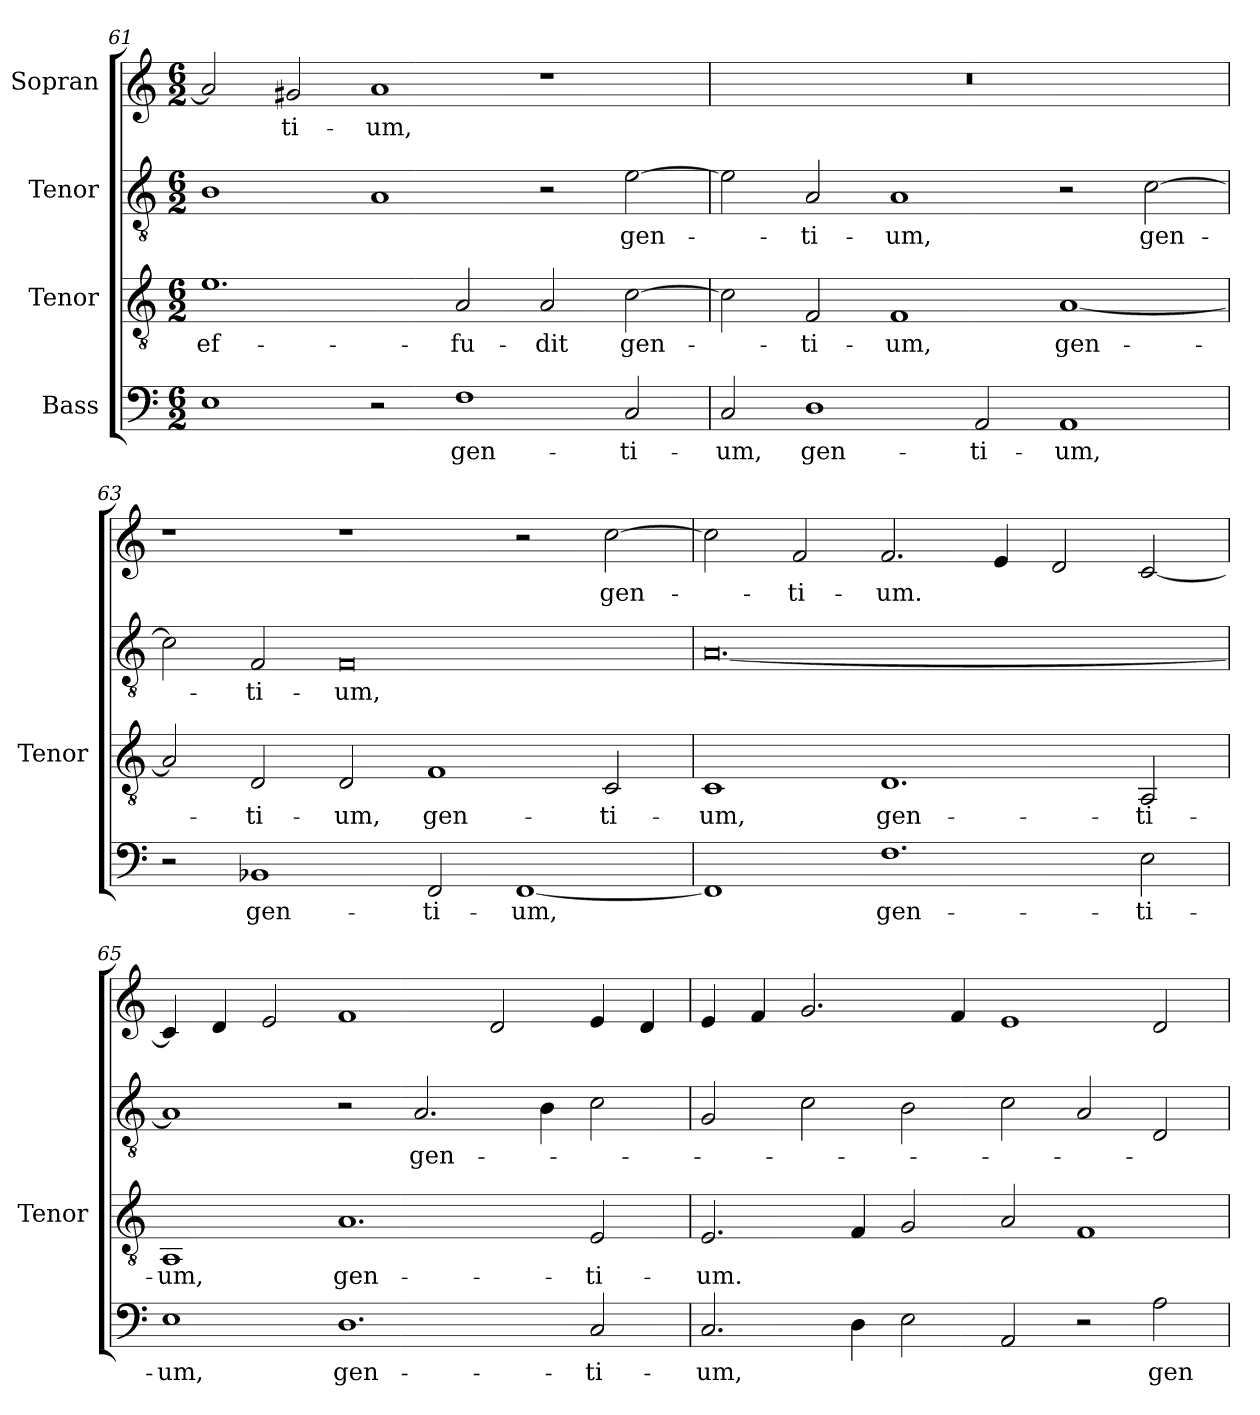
**kern	**text	**kern	**text	**kern	**text	**kern	**text
*part4	*part4	*part3	*part3	*part2	*part2	*part1	*part1
*staff4	*staff4	*staff3	*staff3	*staff2	*staff2	*staff1	*staff1
*I"Bass	*	*I"Tenor	*	*I"Tenor	*	*I"Sopran	*
*	*	*I'Tenor	*	*	*	*	*
!!LO:LB:g=z
*clefF4	*	*clefGv2	*	*clefGv2	*	*clefG2	*
*	*	*ITrd7c12	*	*ITrd7c12	*	*	*
*k[]	*	*k[]	*	*k[]	*	*k[]	*
*M6/2	*	*M6/2	*	*M6/2	*	*M6/2	*
=61	=61	=61	=61	=61	=61	=61	=61
!	!	!	!LO:LY:b:color=#000000	!	!	!	!
1Ei	.	1.Ei	ef-	1BBi	.	2ai/]	.
!	!	!	!	!	!	!	!LO:LY:b:color=#000000
.	.	.	.	.	.	2g#Xi/	-ti-
!	!	!	!	!	!	!	!LO:LY:b:color=#000000
2r	.	.	.	1AAi	.	1ai	-um,
!	!LO:LY:b:color=#000000	!	!	!	!	!	!
!	!	!	!LO:LY:b:color=#000000	!	!	!	!
1Fi	gen-	2AAi/	-fu-	.	.	.	.
!	!	!	!LO:LY:b:color=#000000	!	!	!	!
.	.	2AAi/	-dit	2r	.	1r	.
!	!LO:LY:b:color=#000000	!	!	!	!	!	!
!	!	!	!LO:LY:b:color=#000000	!	!	!	!
!	!	!	!	!	!LO:LY:b:color=#000000	!	!
2Ci/	-ti-	[>2Ci\	gen-	[>2Ei\	gen-	.	.
=62	=62	=62	=62	=62	=62	=62	=62
!	!LO:LY:b:color=#000000	!	!	!	!	!LO:N:vis=1	!
2Ci/	-um,	2Ci\]	.	2Ei\]	.	0.r	.
!	!LO:LY:b:color=#000000	!	!	!	!	!	!
!	!	!	!LO:LY:b:color=#000000	!	!	!	!
!	!	!	!	!	!LO:LY:b:color=#000000	!	!
1Di	gen-	2FFi/	-ti-	2AAi/	-ti-	.	.
!	!	!	!LO:LY:b:color=#000000	!	!	!	!
!	!	!	!	!	!LO:LY:b:color=#000000	!	!
.	.	1FFi	-um,	1AAi	-um,	.	.
!	!LO:LY:b:color=#000000	!	!	!	!	!	!
2AAi/	-ti-	.	.	.	.	.	.
!	!LO:LY:b:color=#000000	!	!	!	!	!	!
!	!	!	!LO:LY:b:color=#000000	!	!	!	!
1AAi	-um,	[<1AAi	gen-	2r	.	.	.
!	!	!	!	!	!LO:LY:b:color=#000000	!	!
.	.	.	.	[>2Ci\	gen-	.	.
=63	=63	=63	=63	=63	=63	=63	=63
2r	.	2AAi/]	.	2Ci\]	.	1r	.
!	!LO:LY:b:color=#000000	!	!	!	!	!	!
!	!	!	!LO:LY:b:color=#000000	!	!	!	!
!	!	!	!	!	!LO:LY:b:color=#000000	!	!
1BB-Xi	gen-	2DDi/	-ti-	2FFi/	-ti-	.	.
!	!	!	!LO:LY:b:color=#000000	!	!	!	!
!	!	!	!	!	!LO:LY:b:color=#000000	!	!
.	.	2DDi/	-um,	0FFi	-um,	1r	.
!	!LO:LY:b:color=#000000	!	!	!	!	!	!
!	!	!	!LO:LY:b:color=#000000	!	!	!	!
2FFi/	-ti-	1FFi	gen-	.	.	.	.
!	!LO:LY:b:color=#000000	!	!	!	!	!	!
[<1FFi	-um,	.	.	.	.	2r	.
!	!	!	!LO:LY:b:color=#000000	!	!	!	!
!	!	!	!	!	!	!	!LO:LY:b:color=#000000
.	.	2CCi/	-ti-	.	.	[>2cci\	gen-
=64	=64	=64	=64	=64	=64	=64	=64
!	!	!	!LO:LY:b:color=#000000	!	!	!	!
1FFi]	.	1CCi	-um,	[<0.AAi	.	2cci\]	.
!	!	!	!	!	!	!	!LO:LY:b:color=#000000
.	.	.	.	.	.	2fi/	-ti-
!	!LO:LY:b:color=#000000	!	!	!	!	!	!
!	!	!	!LO:LY:b:color=#000000	!	!	!	!
!	!	!	!	!	!	!	!LO:LY:b:color=#000000
1.Fi	gen-	1.DDi	gen-	.	.	2.fi/	-um.
.	.	.	.	.	.	4ei/	.
.	.	.	.	.	.	2di/	.
!	!LO:LY:b:color=#000000	!	!	!	!	!	!
!	!	!	!LO:LY:b:color=#000000	!	!	!	!
2Ei\	-ti-	2AAAi/	-ti-	.	.	[<2ci/	.
=65	=65	=65	=65	=65	=65	=65	=65
!	!LO:LY:b:color=#000000	!	!	!	!	!	!
!	!	!	!LO:LY:b:color=#000000	!	!	!	!
1Ei	-um,	1AAAi	-um,	1AAi]	.	4ci/]	.
.	.	.	.	.	.	4di/	.
.	.	.	.	.	.	2ei/	.
!	!LO:LY:b:color=#000000	!	!	!	!	!	!
!	!	!	!LO:LY:b:color=#000000	!	!	!	!
1.Di	gen-	1.AAi	gen-	2r	.	1fi	.
!	!	!	!	!	!LO:LY:b:color=#000000	!	!
.	.	.	.	2.AAi/	gen-	.	.
.	.	.	.	.	.	2di/	.
.	.	.	.	4BBi\	.	.	.
!	!LO:LY:b:color=#000000	!	!	!	!	!	!
!	!	!	!LO:LY:b:color=#000000	!	!	!	!
2Ci/	-ti-	2EEi/	-ti-	2Ci\	.	4ei/	.
.	.	.	.	.	.	4di/	.
!!LO:LB:g=z
=66	=66	=66	=66	=66	=66	=66	=66
!	!LO:LY:b:color=#000000	!	!	!	!	!	!
!	!	!	!LO:LY:b:color=#000000	!	!	!	!
2.Ci/	-um,	2.EEi/	-um.	2GGi/	.	4ei/	.
.	.	.	.	.	.	4fi/	.
.	.	.	.	2Ci\	.	2.gi/	.
4Di\	.	4FFi/	.	.	.	.	.
2Ei\	.	2GGi/	.	2BBi\	.	.	.
.	.	.	.	.	.	4fi/	.
2AAi/	.	2AAi/	.	2Ci\	.	1ei	.
2r	.	1FFi	.	2AAi/	.	.	.
!	!LO:LY:b:color=#000000	!	!	!	!	!	!
2Ai\	gen-	.	.	2DDi/	.	2di/	.
=	=	=	=	=	=	=	=
*-	*-	*-	*-	*-	*-	*-	*-
